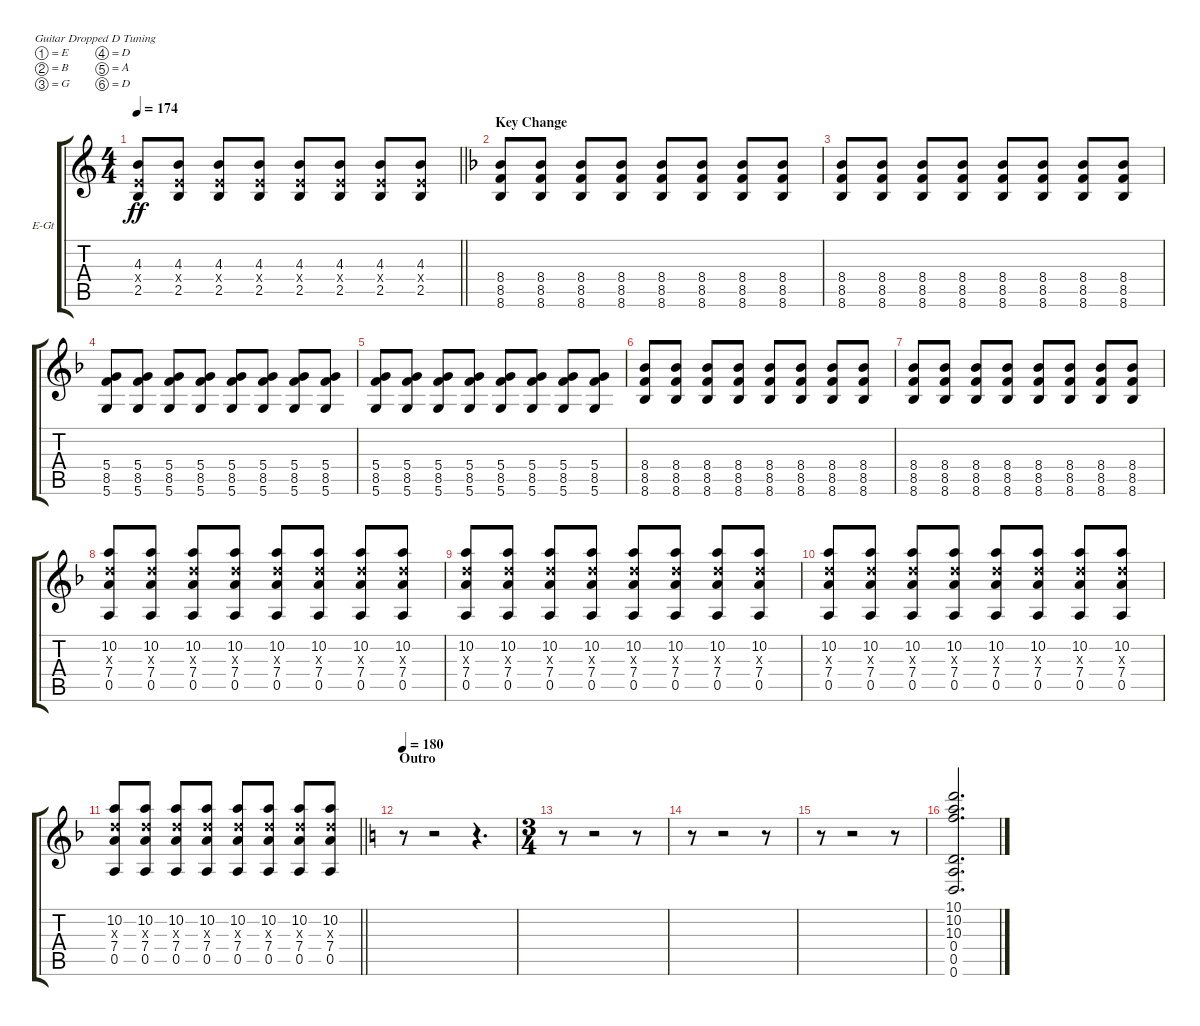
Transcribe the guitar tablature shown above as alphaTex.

\bracketExtendMode groupsimilarinstruments
\firstSystemTrackNameOrientation horizontal
\otherSystemsTrackNameOrientation horizontal
\track ("Matt Carter Left" "E-Gt") {instrument distortionguitar}
\staff {score tabs}
\tuning (E4 B3 G3 D3 A2 D2)
\ts (4 4)
\tempo 174
\clef g2
\barLineRight lightlight
\ks c
(4.3 2.4{x} 2.5).8{dy ff} (4.3 2.4{x} 2.5).8 (4.3 2.4{x} 2.5).8 (4.3 2.4{x} 2.5).8 (4.3 2.4{x} 2.5).8 (4.3 2.4{x} 2.5).8 (4.3 2.4{x} 2.5).8 (4.3 2.4{x} 2.5).8 |
\section ("" "Key Change")
\ks f
(8.4 8.5 8.6).8 (8.4 8.5 8.6).8 (8.4 8.5 8.6).8 (8.4 8.5 8.6).8 (8.4 8.5 8.6).8 (8.4 8.5 8.6).8 (8.4 8.5 8.6).8 (8.4 8.5 8.6).8 |
(8.4 8.5 8.6).8 (8.4 8.5 8.6).8 (8.4 8.5 8.6).8 (8.4 8.5 8.6).8 (8.4 8.5 8.6).8 (8.4 8.5 8.6).8 (8.4 8.5 8.6).8 (8.4 8.5 8.6).8 |
(5.4 8.5 5.6).8 (5.4 8.5 5.6).8 (5.4 8.5 5.6).8 (5.4 8.5 5.6).8 (5.4 8.5 5.6).8 (5.4 8.5 5.6).8 (5.4 8.5 5.6).8 (5.4 8.5 5.6).8 |
(5.4 8.5 5.6).8 (5.4 8.5 5.6).8 (5.4 8.5 5.6).8 (5.4 8.5 5.6).8 (5.4 8.5 5.6).8 (5.4 8.5 5.6).8 (5.4 8.5 5.6).8 (5.4 8.5 5.6).8 |
(8.4 8.5 8.6).8 (8.4 8.5 8.6).8 (8.4 8.5 8.6).8 (8.4 8.5 8.6).8 (8.4 8.5 8.6).8 (8.4 8.5 8.6).8 (8.4 8.5 8.6).8 (8.4 8.5 8.6).8 |
(8.4 8.5 8.6).8 (8.4 8.5 8.6).8 (8.4 8.5 8.6).8 (8.4 8.5 8.6).8 (8.4 8.5 8.6).8 (8.4 8.5 8.6).8 (8.4 8.5 8.6).8 (8.4 8.5 8.6).8 |
(10.2 7.3{x} 7.4 0.5).8 (10.2 7.3{x} 7.4 0.5).8 (10.2 7.3{x} 7.4 0.5).8 (10.2 7.3{x} 7.4 0.5).8 (10.2 7.3{x} 7.4 0.5).8 (10.2 7.3{x} 7.4 0.5).8 (10.2 7.3{x} 7.4 0.5).8 (10.2 7.3{x} 7.4 0.5).8 |
(10.2 7.3{x} 7.4 0.5).8 (10.2 7.3{x} 7.4 0.5).8 (10.2 7.3{x} 7.4 0.5).8 (10.2 7.3{x} 7.4 0.5).8 (10.2 7.3{x} 7.4 0.5).8 (10.2 7.3{x} 7.4 0.5).8 (10.2 7.3{x} 7.4 0.5).8 (10.2 7.3{x} 7.4 0.5).8 |
(10.2 7.3{x} 7.4 0.5).8 (10.2 7.3{x} 7.4 0.5).8 (10.2 7.3{x} 7.4 0.5).8 (10.2 7.3{x} 7.4 0.5).8 (10.2 7.3{x} 7.4 0.5).8 (10.2 7.3{x} 7.4 0.5).8 (10.2 7.3{x} 7.4 0.5).8 (10.2 7.3{x} 7.4 0.5).8 |
\barLineRight lightlight
(10.2 7.3{x} 7.4 0.5).8 (10.2 7.3{x} 7.4 0.5).8 (10.2 7.3{x} 7.4 0.5).8 (10.2 7.3{x} 7.4 0.5).8 (10.2 7.3{x} 7.4 0.5).8 (10.2 7.3{x} 7.4 0.5).8 (10.2 7.3{x} 7.4 0.5).8 (10.2 7.3{x} 7.4 0.5).8 |
\section ("" "Outro")
\tempo 180
\ks c
r.8 r.2 r.4{d} |
\ts (3 4)
\beaming (8 2 2 2)
r.8 r.2 r.8 |
r.8 r.2 r.8 |
r.8 r.2 r.8 |
(0.4 0.5 0.6 10.1 10.2 10.3).2{d}
